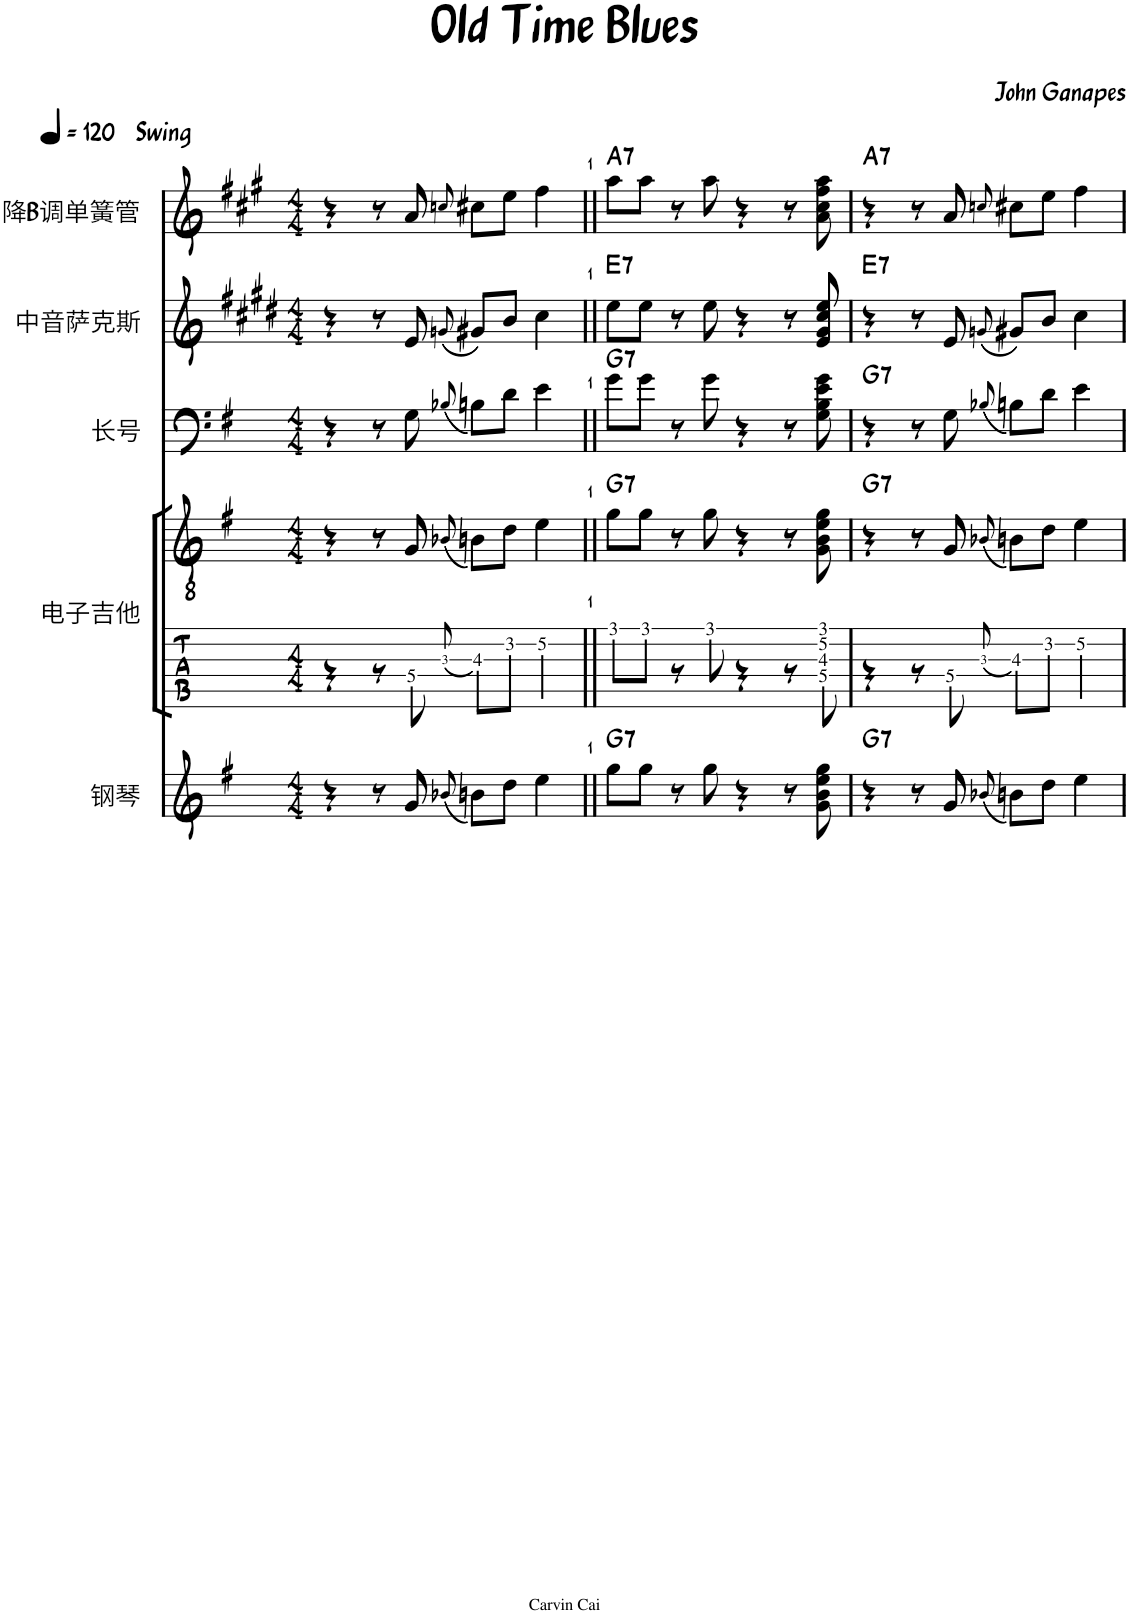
**kern	**harte	**kern	**kern	**harte	**kern	**harte	**kern	**harte	**kern	**harte
*part5	*part5	*part4	*part4	*part4	*part3	*part3	*part2	*part2	*part1	*part1
*staff6	*	*staff5	*staff4	*	*staff3	*	*staff2	*	*staff1	*
*I"钢琴	*	*I"电子吉他	*	*	*I"长号	*	*I"中音萨克斯	*	*I"降B调单簧管	*
*	*	*stria6	*	*	*	*	*	*	*	*
*clefG2	*	*	*clefGv2	*	*clefF4	*	*clefG2	*	*clefG2	*
*	*	*	*	*	*	*	*Trd5c9	*	*Trd1c2	*
*k[f#]	*	*k[f#]	*k[f#]	*	*k[f#]	*	*k[f#c#g#d#]	*	*k[f#c#g#]	*
*M4/4	*	*M4/4	*M4/4	*	*M4/4	*	*M4/4	*	*M4/4	*
*MM120	*	*MM120	*MM120	*	*MM120	*	*MM120	*	*MM120	*
=	=	=	=	=	=	=	=	=	=	=
!	!	!	!	!	!	!	!	!	!LO:TX:a:B:t=Swing	!
4r	.	4r	4r	.	4r	.	4r	.	4r	.
8r	.	8r	8r	.	8r	.	8r	.	8r	.
8g/	.	8G\	8G/	.	8G\	.	8e/	.	8a/	.
(8qb-X/	.	8qB-X/	(8qB-X/	.	(8qB-X/	.	(8qgn/	.	8qccn/	.
8bn\L)	.	8Bn\L	8Bn\L)	.	8Bn\L)	.	8g#X/L)	.	8cc#X\L	.
8dd\J	.	8d\J	8d\J	.	8d\J	.	8b/J	.	8ee\J	.
4ee\	.	4e\	4e\	.	4e\	.	4cc#\	.	4ff#\	.
=1||	=1||	=1||	=1||	=1||	=1||	=1||	=1||	=1||	=1||	=1||
!	!LO:H:kt=7	!	!	!LO:H:kt=7	!	!LO:H:kt=7	!	!LO:H:kt=7	!	!LO:H:kt=7
8gg\L	G:7	8g\L	8g\L	G:7	8g\L	G:7	8ee\L	E:7	8aa\L	A:7
8gg\J	.	8g\J	8g\J	.	8g\J	.	8ee\J	.	8aa\J	.
8r	.	8r	8r	.	8r	.	8r	.	8r	.
8gg\	.	8g\	8g\	.	8g\	.	8ee\	.	8aa\	.
4r	.	4r	4r	.	4r	.	4r	.	4r	.
8r	.	8r	8r	.	8r	.	8r	.	8r	.
8g\ 8b\ 8ee\ 8gg\	.	8G\ 8B\ 8e\ 8g\	8G\ 8B\ 8e\ 8g\	.	8G\ 8B\ 8e\ 8g\	.	8e/ 8g#/ 8cc#/ 8ee/	.	8a\ 8cc#\ 8ff#\ 8aa\	.
=2	=2	=2	=2	=2	=2	=2	=2	=2	=2	=2
!	!LO:H:kt=7	!	!	!LO:H:kt=7	!	!LO:H:kt=7	!	!LO:H:kt=7	!	!LO:H:kt=7
4r	G:7	4r	4r	G:7	4r	G:7	4r	E:7	4r	A:7
8r	.	8r	8r	.	8r	.	8r	.	8r	.
8g/	.	8G\	8G/	.	8G\	.	8e/	.	8a/	.
(8qb-X/	.	8qB-X/	(8qB-X/	.	(8qB-X/	.	(8qgn/	.	8qccn/	.
8bn\L)	.	8Bn\L	8Bn\L)	.	8Bn\L)	.	8g#X/L)	.	8cc#X\L	.
8dd\J	.	8d\J	8d\J	.	8d\J	.	8b/J	.	8ee\J	.
4ee\	.	4e\	4e\	.	4e\	.	4cc#\	.	4ff#\	.
=	=	=	=	=	=	=	=	=	=	=
*-	*-	*-	*-	*-	*-	*-	*-	*-	*-	*-
